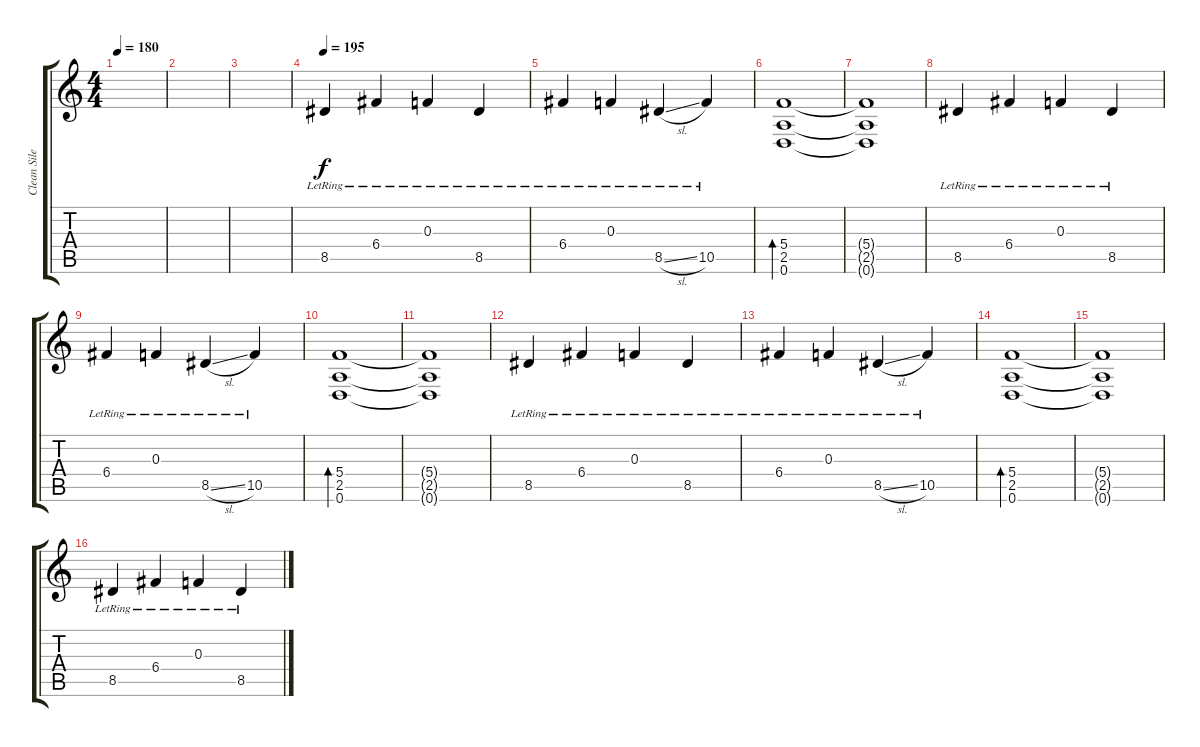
\track ("Clean Silenoz" "Clean Sile") {instrument electricguitarclean}
\staff {score tabs}
\tuning (D4 A3 F3 C3 G2 D2) {hide}
\ts (4 4)
\tempo 180
\clef g2
\ks c
|
|
|
\tempo 195
8.5{lr}.4 6.4{lr}.4 0.3{lr}.4 8.5{lr}.4 |
6.4{lr}.4 0.3{lr}.4 8.5{sl lr}.4 10.5{lr}.4 |
(5.4 2.5 0.6).1{bd 240} |
(5.4{t} 2.5{t} 0.6{t}).1 |
8.5{lr}.4 6.4{lr}.4 0.3{lr}.4 8.5{lr}.4 |
6.4{lr}.4 0.3{lr}.4 8.5{sl lr}.4 10.5{lr}.4 |
(5.4 2.5 0.6).1{bd 240} |
(5.4{t} 2.5{t} 0.6{t}).1 |
8.5{lr}.4 6.4{lr}.4 0.3{lr}.4 8.5{lr}.4 |
6.4{lr}.4 0.3{lr}.4 8.5{sl lr}.4 10.5{lr}.4 |
(5.4 2.5 0.6).1{bd 240} |
(5.4{t} 2.5{t} 0.6{t}).1 |
8.5{lr}.4 6.4{lr}.4 0.3{lr}.4 8.5{lr}.4
